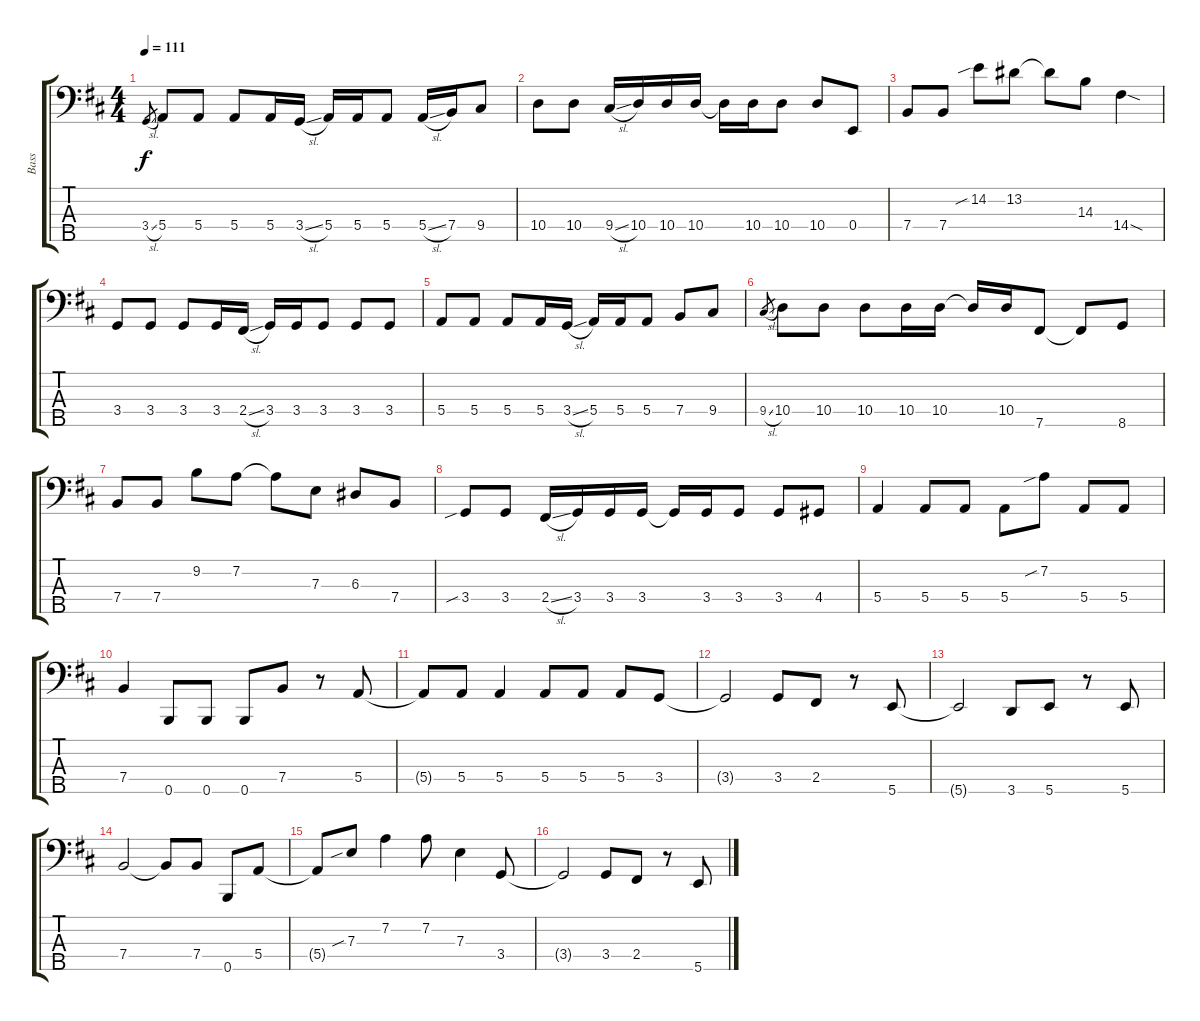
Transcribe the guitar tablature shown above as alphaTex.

\track ("Bass" "Bass") {instrument electricbassfinger}
\staff {score tabs}
\tuning (G2 D2 A1 E1 B0) {hide}
\ts (4 4)
\tempo 111
\clef f4
\ks d
3.4{sl}.8{gr dy f} 5.4.8 5.4.8 5.4.8 5.4.16 3.4{sl}.16 5.4.16 5.4.16 5.4.8 5.4{sl}.16 7.4.16 9.4.8 |
10.4.8 10.4.8 9.4{sl}.16 10.4.16 10.4.16 10.4.16 10.4{t}.16 10.4.16 10.4.8 10.4.8 0.4.8 |
7.4.8 7.4.8 14.2{sib}.8 13.2.8 13.2{t}.8 14.3.8 14.4{sod}.4 |
3.4.8 3.4.8 3.4.8 3.4.16 2.4{sl}.16 3.4.16 3.4.16 3.4.8 3.4.8 3.4.8 |
5.4.8 5.4.8 5.4.8 5.4.16 3.4{sl}.16 5.4.16 5.4.16 5.4.8 7.4.8 9.4.8 |
9.4{sl}.8{gr} 10.4.8 10.4.8 10.4.8 10.4.16 10.4.16 10.4{t}.16 10.4.16 7.5.8 7.5{t}.8 8.5.8 |
7.4.8 7.4.8 9.2.8 7.2.8 7.2{t}.8 7.3.8 6.3.8 7.4.8 |
3.4{sib}.8 3.4.8 2.4{sl}.16 3.4.16 3.4.16 3.4.16 3.4{t}.16 3.4.16 3.4.8 3.4.8 4.4.8 |
5.4.4 5.4.8 5.4.8 5.4.8 7.2{sib}.8 5.4.8 5.4.8 |
7.4.4 0.5.8 0.5.8 0.5.8 7.4.8 r.8 5.4.8 |
5.4{t}.8 5.4.8 5.4.4 5.4.8 5.4.8 5.4.8 3.4.8 |
3.4{t}.2 3.4.8 2.4.8 r.8 5.5.8 |
5.5{t}.2 3.5.8 5.5.8 r.8 5.5.8 |
7.4.2 7.4{t}.8 7.4.8 0.5.8 5.4.8 |
5.4{t}.8 7.3{sib}.8 7.2.4 7.2.8 7.3.4 3.4.8 |
3.4{t}.2 3.4.8 2.4.8 r.8 5.5.8
